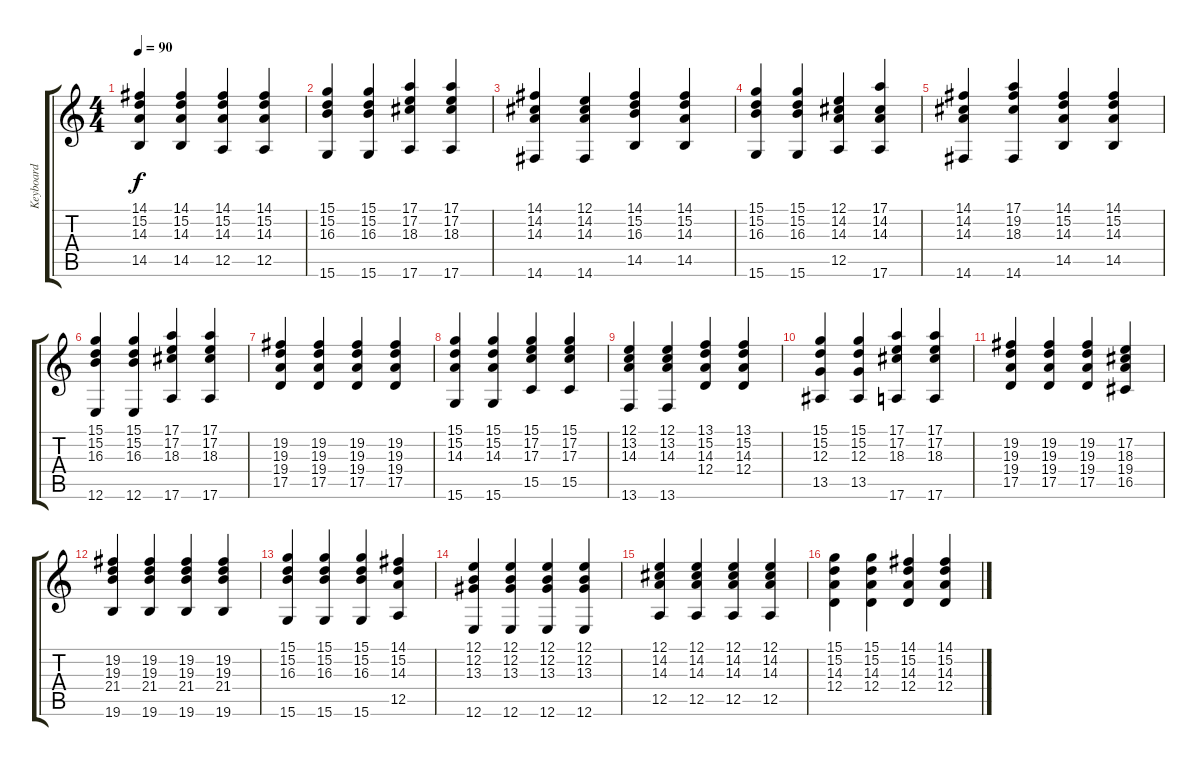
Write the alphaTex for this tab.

\track ("Keyboard" "Keyboard") {instrument acousticgrandpiano}
\staff {score tabs}
\tuning (E4 B3 G3 D3 A2 E2) {hide}
\ts (4 4)
\tempo 90
\clef g2
\ks c
(14.1 15.2 14.3 14.5).4{dy f} (14.1 15.2 14.3 14.5).4 (14.1 15.2 14.3 12.5).4 (14.1 15.2 14.3 12.5).4 |
(15.1 15.2 16.3 15.6).4 (15.1 15.2 16.3 15.6).4 (17.1 17.2 18.3 17.6).4 (17.1 17.2 18.3 17.6).4 |
(14.1 14.2 14.3 14.6).4 (12.1 14.2 14.3 14.6).4 (14.1 15.2 16.3 14.5).4 (14.1 15.2 14.3 14.5).4 |
(15.1 15.2 16.3 15.6).4 (15.1 15.2 16.3 15.6).4 (12.1 14.2 14.3 12.5).4 (17.1 14.2 14.3 17.6).4 |
(14.1 14.2 14.3 14.6).4 (17.1 19.2 18.3 14.6).4 (14.1 15.2 14.3 14.5).4 (14.1 15.2 14.3 14.5).4 |
(15.1 15.2 16.3 12.6).4 (15.1 15.2 16.3 12.6).4 (17.1 17.2 18.3 17.6).4 (17.1 17.2 18.3 17.6).4 |
(19.2 19.3 19.4 17.5).4 (19.2 19.3 19.4 17.5).4 (19.2 19.3 19.4 17.5).4 (19.2 19.3 19.4 17.5).4 |
(15.1 15.2 14.3 15.6).4 (15.1 15.2 14.3 15.6).4 (15.1 17.2 17.3 15.5).4 (15.1 17.2 17.3 15.5).4 |
(12.1 13.2 14.3 13.6).4 (12.1 13.2 14.3 13.6).4 (13.1 15.2 14.3 12.4).4 (13.1 15.2 14.3 12.4).4 |
(15.1 15.2 12.3 13.5).4 (15.1 15.2 12.3 13.5).4 (17.1 17.2 18.3 17.6).4 (17.1 17.2 18.3 17.6).4 |
(19.2 19.3 19.4 17.5).4 (19.2 19.3 19.4 17.5).4 (19.2 19.3 19.4 17.5).4 (17.2 18.3 19.4 16.5).4 |
(19.2 19.3 21.4 19.6).4 (19.2 19.3 21.4 19.6).4 (19.2 19.3 21.4 19.6).4 (19.2 19.3 21.4 19.6).4 |
(15.1 15.2 16.3 15.6).4 (15.1 15.2 16.3 15.6).4 (15.1 15.2 16.3 15.6).4 (14.1 15.2 14.3 12.5).4 |
(12.1 12.2 13.3 12.6).4 (12.1 12.2 13.3 12.6).4 (12.1 12.2 13.3 12.6).4 (12.1 12.2 13.3 12.6).4 |
(12.1 14.2 14.3 12.5).4 (12.1 14.2 14.3 12.5).4 (12.1 14.2 14.3 12.5).4 (12.1 14.2 14.3 12.5).4 |
(15.1 15.2 14.3 12.4).4 (15.1 15.2 14.3 12.4).4 (14.1 15.2 14.3 12.4).4 (14.1 15.2 14.3 12.4).4
